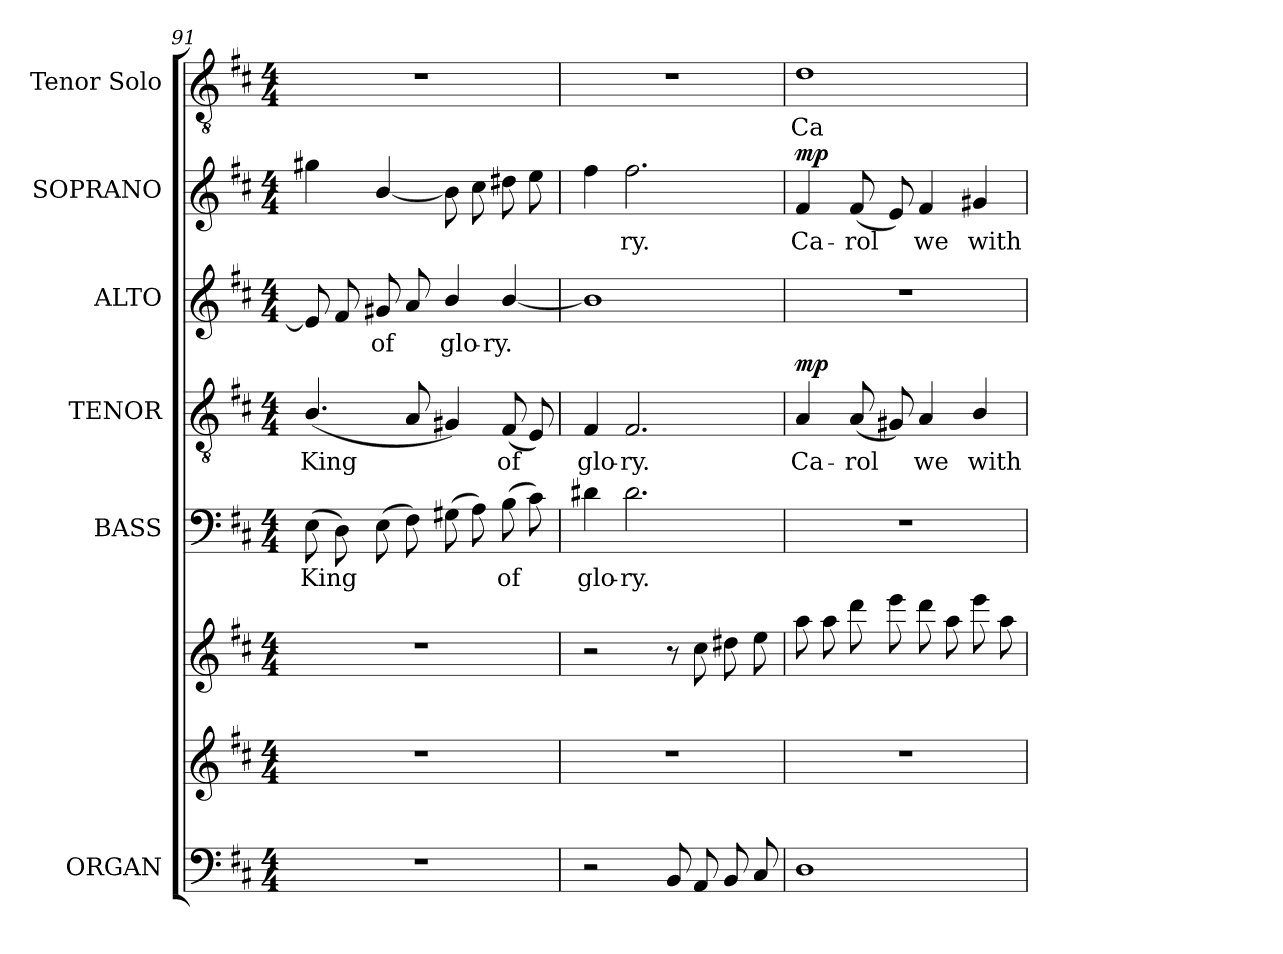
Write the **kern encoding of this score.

**kern	**kern	**kern	**kern	**text	**kern	**text	**dynam	**kern	**text	**kern	**text	**dynam	**kern	**text
*part6	*part6	*part6	*part5	*part5	*part4	*part4	*part4	*part3	*part3	*part2	*part2	*part2	*part1	*part1
*staff8	*staff7	*staff6	*staff5	*staff5	*staff4	*staff4	*staff4	*staff3	*staff3	*staff2	*staff2	*staff2	*staff1	*staff1
*I"ORGAN	*	*	*I"BASS	*	*I"TENOR	*	*	*I"ALTO	*	*I"SOPRANO	*	*	*I"Tenor Solo	*
*	*	*	*I'B.	*	*I'T.	*	*	*I'A.	*	*I'S.	*	*	*I'T. Solo	*
*clefF4	*clefG2	*clefG2	*clefF4	*	*clefGv2	*	*	*clefG2	*	*clefG2	*	*	*clefGv2	*
*	*	*	*	*	*ITrd7c12	*	*	*	*	*	*	*	*ITrd7c12	*
*k[f#c#]	*k[f#c#]	*k[f#c#]	*k[f#c#]	*	*k[f#c#]	*	*	*k[f#c#]	*	*k[f#c#]	*	*	*k[f#c#]	*
*D:	*D:	*D:	*D:	*	*D:	*	*	*D:	*	*D:	*	*	*D:	*
*M4/4	*M4/4	*M4/4	*M4/4	*	*M4/4	*	*	*M4/4	*	*M4/4	*	*	*M4/4	*
=91	=91	=91	=91	=91	=91	=91	=91	=91	=91	=91	=91	=91	=91	=91
!	!	!	!	!LO:LY:b:color=#000000	!	!	!	!	!	!	!	!	!	!
!	!	!	!	!	!	!LO:LY:b:color=#000000	!	!	!	!	!	!	!	!
1r	1r	1r	(8Ei\	King	(4.BBi/	King	.	8ei/]	.	4gg#Xi\	.	.	1r	.
.	.	.	8Di\)	.	.	.	.	8f#i/	.	.	.	.	.	.
!	!	!	!	!	!	!	!	!	!LO:LY:b:color=#000000	!	!	!	!	!
.	.	.	(8Ei\	.	.	.	.	8g#Xi/	of	[4bi/	.	.	.	.
.	.	.	8F#i\)	.	8AAi/	.	.	8ai/	.	.	.	.	.	.
!	!	!	!	!	!	!	!	!	!LO:LY:b:color=#000000	!	!	!	!	!
.	.	.	(8G#Xi\	.	4GG#Xi/)	.	.	4bi/	glo-	8bi\]	.	.	.	.
.	.	.	8Ai\)	.	.	.	.	.	.	8cc#i\	.	.	.	.
!	!	!	!	!LO:LY:b:color=#000000	!	!	!	!	!	!	!	!	!	!
!	!	!	!	!	!	!LO:LY:b:color=#000000	!	!	!	!	!	!	!	!
!	!	!	!	!	!	!	!	!	!LO:LY:b:color=#000000	!	!	!	!	!
.	.	.	(8Bi\	of	(8FF#i/	of	.	[4bi/	-ry.	8dd#Xi\	.	.	.	.
.	.	.	8c#i\)	.	8EEi/)	.	.	.	.	8eei\	.	.	.	.
=92	=92	=92	=92	=92	=92	=92	=92	=92	=92	=92	=92	=92	=92	=92
!	!	!	!	!LO:LY:b:color=#000000	!	!	!	!	!	!	!	!	!	!
!	!	!	!	!	!	!LO:LY:b:color=#000000	!	!	!	!	!	!	!	!
2r	1r	2r	4d#Xi\	glo-	4FF#i/	glo-	.	1bi]	.	4ff#i\	.	.	1r	.
!	!	!	!	!LO:LY:b:color=#000000	!	!	!	!	!	!	!	!	!	!
!	!	!	!	!	!	!LO:LY:b:color=#000000	!	!	!	!	!	!	!	!
!	!	!	!	!	!	!	!	!	!	!	!LO:LY:b:color=#000000	!	!	!
.	.	.	2.d#i\	-ry.	2.FF#i/	-ry.	.	.	.	2.ff#i\	-ry.	.	.	.
8BBi/	.	8r	.	.	.	.	.	.	.	.	.	.	.	.
8AAi/	.	8cc#i\	.	.	.	.	.	.	.	.	.	.	.	.
8BBi/	.	8dd#Xi\	.	.	.	.	.	.	.	.	.	.	.	.
8C#i/	.	8eei\	.	.	.	.	.	.	.	.	.	.	.	.
=93	=93	=93	=93	=93	=93	=93	=93	=93	=93	=93	=93	=93	=93	=93
!	!	!	!	!	!	!LO:LY:b:color=#000000	!	!	!	!	!	!	!	!
!	!	!	!	!	!	!	!	!	!	!	!LO:LY:b:color=#000000	!	!	!
!	!	!	!	!	!	!	!	!	!	!	!	!	!	!LO:LY:b:color=#000000
1Di	1r	8aai\	1r	.	4AAi/	Ca-	mp	1r	.	4f#i/	Ca-	mp	1Di	Ca-
.	.	8aai\	.	.	.	.	.	.	.	.	.	.	.	.
!	!	!	!	!	!	!LO:LY:b:color=#000000	!	!	!	!	!	!	!	!
!	!	!	!	!	!	!	!	!	!	!	!LO:LY:b:color=#000000	!	!	!
.	.	8dddi\	.	.	(8AAi/	-rol	.	.	.	(8f#i/	-rol	.	.	.
.	.	8eeei\	.	.	8GG#Xi/)	.	.	.	.	8ei/)	.	.	.	.
!	!	!	!	!	!	!LO:LY:b:color=#000000	!	!	!	!	!	!	!	!
!	!	!	!	!	!	!	!	!	!	!	!LO:LY:b:color=#000000	!	!	!
.	.	8dddi\	.	.	4AAi/	we	.	.	.	4f#i/	we	.	.	.
.	.	8aai\	.	.	.	.	.	.	.	.	.	.	.	.
!	!	!	!	!	!	!LO:LY:b:color=#000000	!	!	!	!	!	!	!	!
!	!	!	!	!	!	!	!	!	!	!	!LO:LY:b:color=#000000	!	!	!
.	.	8eeei\	.	.	4BBi/	with	.	.	.	4g#Xi/	with	.	.	.
.	.	8aai\	.	.	.	.	.	.	.	.	.	.	.	.
=	=	=	=	=	=	=	=	=	=	=	=	=	=	=
*-	*-	*-	*-	*-	*-	*-	*-	*-	*-	*-	*-	*-	*-	*-
